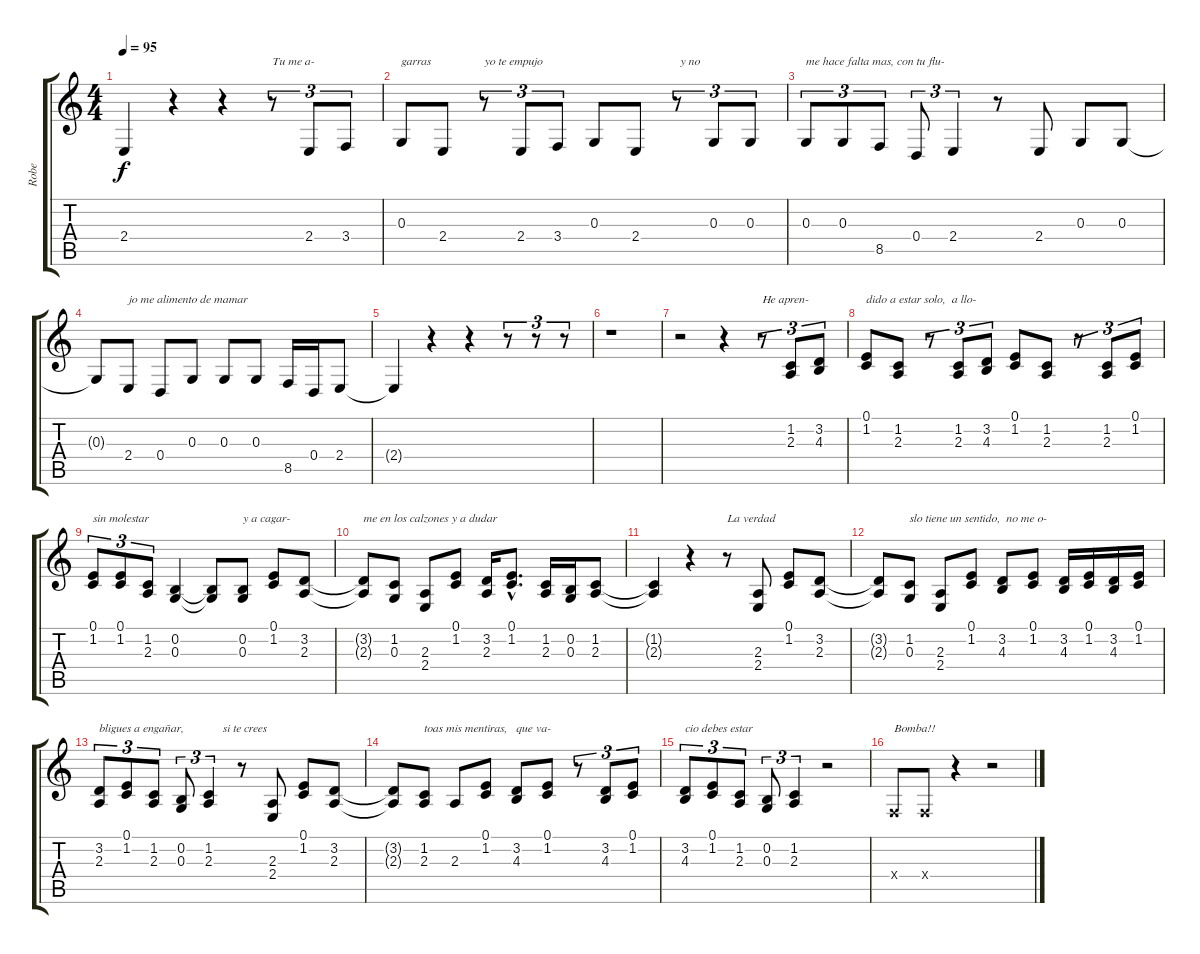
\track ("Robe" "Robe") {instrument voiceoohs}
\staff {score tabs}
\tuning (E4 B3 G3 D3 A2 E2) {hide}
\ts (4 4)
\tempo 95
\clef g2
\ks c
2.4{t}.4{dy f} r.4 r.4 r.8{tu (3 2) txt "Tu me a-"} 2.4.8{tu (3 2)} 3.4.8{tu (3 2)} |
0.3.8{txt "garras"} 2.4.8 r.8{tu (3 2) txt "yo te empujo"} 2.4.8{tu (3 2)} 3.4.8{tu (3 2)} 0.3.8 2.4.8 r.8{tu (3 2) txt " y no"} 0.3.8{tu (3 2)} 0.3.8{tu (3 2)} |
0.3.8{tu (3 2) txt "me hace falta mas, con tu flu-"} 0.3.8{tu (3 2)} 8.5.8{tu (3 2)} 0.4.8{tu (3 2)} 2.4.4{tu (3 2)} r.8 2.4.8 0.3.8 0.3.8 |
0.3{t}.8 2.4.8{txt "jo me alimento de mamar"} 0.4.8 0.3.8 0.3.8 0.3.8 8.5.16 0.4.16 2.4.8 |
2.4{t}.4 r.4 r.4 r.8{tu (3 2)} r.8{tu (3 2)} r.8{tu (3 2)} |
r.1 |
r.2 r.4 r.8{tu (3 2) txt "He apren-"} (1.2 2.3).8{tu (3 2)} (3.2 4.3).8{tu (3 2)} |
(0.1 1.2).8{txt "dido a estar solo,  a llo-"} (1.2 2.3).8 r.8{tu (3 2)} (1.2 2.3).8{tu (3 2)} (3.2 4.3).8{tu (3 2)} (0.1 1.2).8 (1.2 2.3).8 r.8{tu (3 2)} (1.2 2.3).8{tu (3 2)} (0.1 1.2).8{tu (3 2)} |
(0.1 1.2).8{tu (3 2) txt "sin molestar"} (0.1 1.2).8{tu (3 2)} (1.2 2.3).8{tu (3 2)} (0.2 0.3).4 (0.2{t} 0.3{t}).8 (0.2 0.3).8{txt "y a cagar-"} (0.1 1.2).8 (3.2 2.3).8 |
(3.2{t} 2.3{t}).8{txt "me en los calzones y a dudar"} (1.2 0.3).8 (2.3 2.4).8 (0.1 1.2).8 (3.2 2.3).16 (0.1{hac} 1.2{hac}).8{d} (1.2 2.3).16 (0.2 0.3).16 (1.2 2.3).8 |
(1.2{t} 2.3{t}).4 r.4 r.8{txt "La verdad"} (2.3 2.4).8 (0.1 1.2).8 (3.2 2.3).8 |
(3.2{t} 2.3{t}).8 (1.2 0.3).8{txt "slo tiene un sentido,  no me o-"} (2.3 2.4).8 (0.1 1.2).8 (3.2 4.3).8 (0.1 1.2).8 (3.2 4.3).16 (0.1 1.2).16 (3.2 4.3).16 (0.1 1.2).16 |
(3.2 2.3).8{tu (3 2) txt "bligues a engañar,             si te crees"} (0.1 1.2).8{tu (3 2)} (1.2 2.3).8{tu (3 2)} (0.2 0.3).8{tu (3 2)} (1.2 2.3).4{tu (3 2)} r.8 (2.3 2.4).8 (0.1 1.2).8 (3.2 2.3).8 |
(3.2{t} 2.3{t}).8 (1.2 2.3).8{txt "toas mis mentiras,   que va-"} 2.3.8 (0.1 1.2).8 (3.2 4.3).8 (0.1 1.2).8 r.8{tu (3 2)} (3.2 4.3).8{tu (3 2)} (0.1 1.2).8{tu (3 2)} |
(3.2 4.3).8{tu (3 2) txt "cio debes estar"} (0.1 1.2).8{tu (3 2)} (1.2 2.3).8{tu (3 2)} (0.2 0.3).8{tu (3 2)} (1.2 2.3).4{tu (3 2)} r.2 |
3.4{x}.8{txt "Bomba!!"} 3.4{x}.8 r.4 r.2
